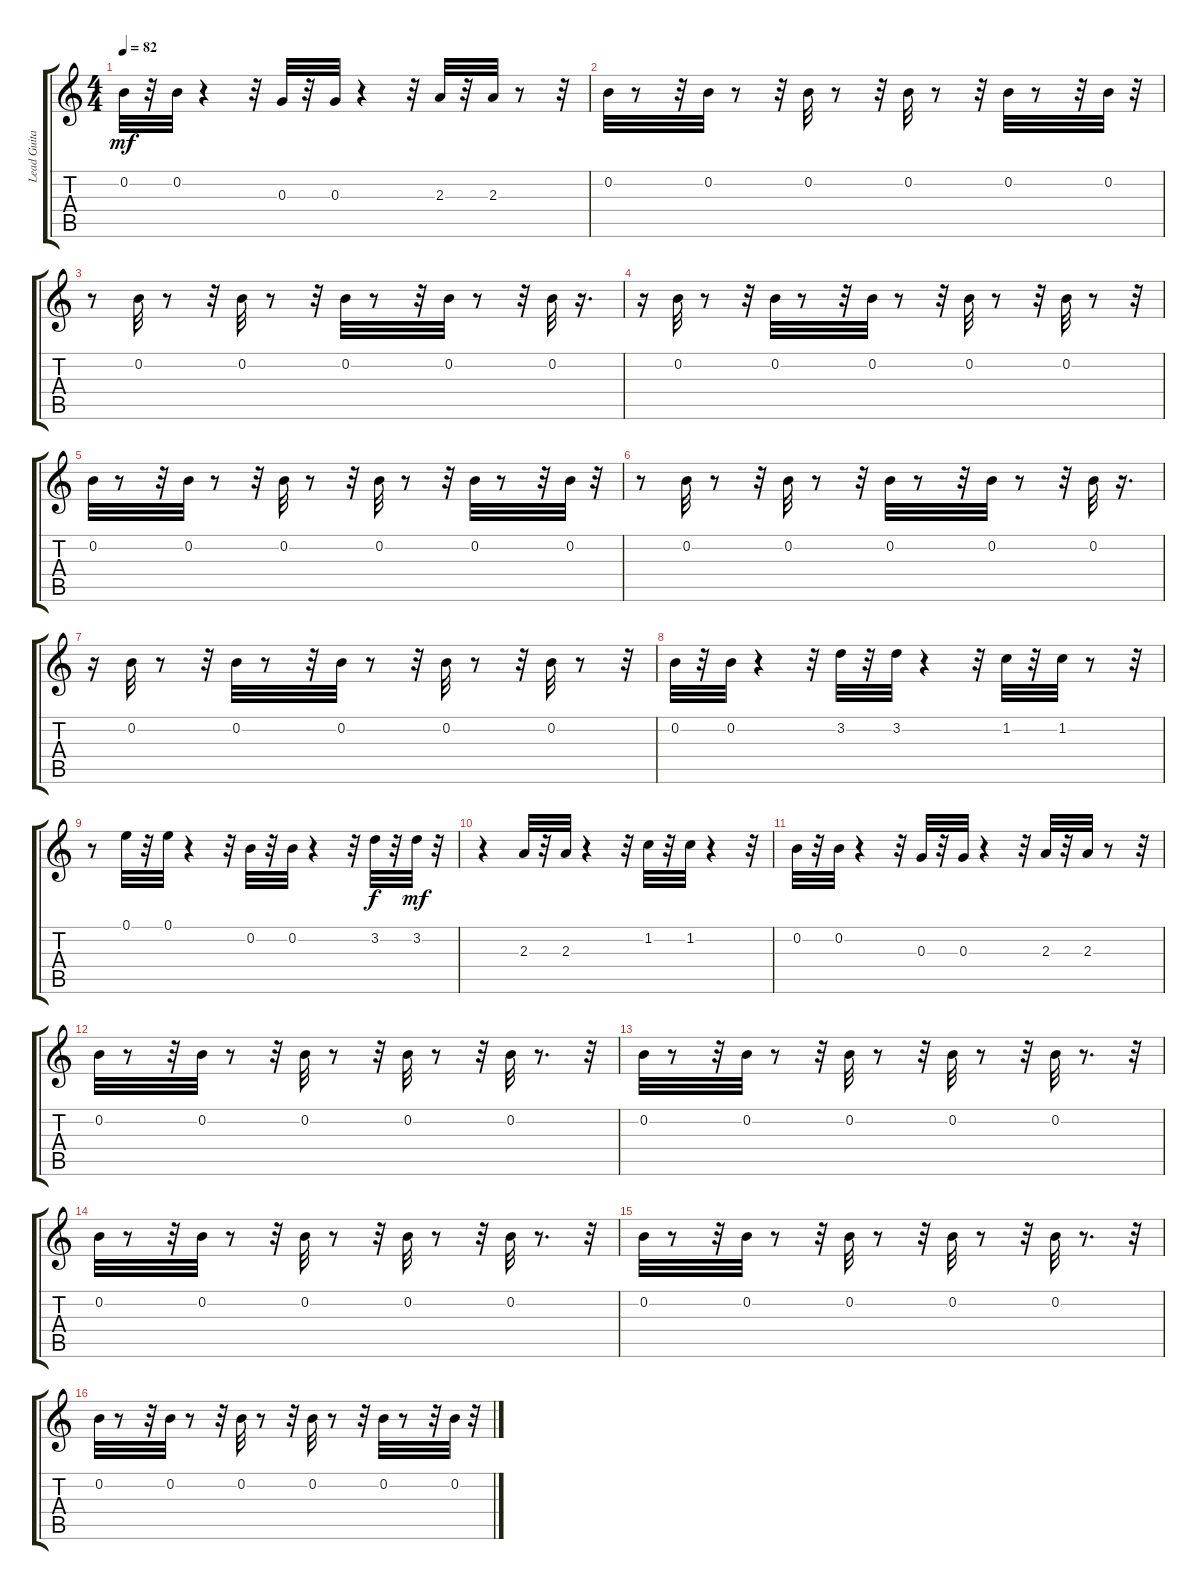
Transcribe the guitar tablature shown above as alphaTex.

\track ("Lead Guitar" "Lead Guita") {instrument overdrivenguitar}
\staff {score tabs}
\tuning (E4 B3 G3 D3 A2 D2) {hide}
\ts (4 4)
\tempo 82
\clef g2
\ks c
0.2.32{dy mf} r.32 0.2.32 r.4 r.32 0.3.32 r.32 0.3.32 r.4 r.32 2.3.32 r.32 2.3.32 r.8 r.32 |
0.2.32 r.8 r.32 0.2.32 r.8 r.32 0.2.32 r.8 r.32 0.2.32 r.8 r.32 0.2.32 r.8 r.32 0.2.32 r.32 |
r.8 0.2.32 r.8 r.32 0.2.32 r.8 r.32 0.2.32 r.8 r.32 0.2.32 r.8 r.32 0.2.32 r.16{d} |
r.16 0.2.32 r.8 r.32 0.2.32 r.8 r.32 0.2.32 r.8 r.32 0.2.32 r.8 r.32 0.2.32 r.8 r.32 |
0.2.32 r.8 r.32 0.2.32 r.8 r.32 0.2.32 r.8 r.32 0.2.32 r.8 r.32 0.2.32 r.8 r.32 0.2.32 r.32 |
r.8 0.2.32 r.8 r.32 0.2.32 r.8 r.32 0.2.32 r.8 r.32 0.2.32 r.8 r.32 0.2.32 r.16{d} |
r.16 0.2.32 r.8 r.32 0.2.32 r.8 r.32 0.2.32 r.8 r.32 0.2.32 r.8 r.32 0.2.32 r.8 r.32 |
0.2.32 r.32 0.2.32 r.4 r.32 3.2.32 r.32 3.2.32 r.4 r.32 1.2.32 r.32 1.2.32 r.8 r.32 |
r.8 0.1.32 r.32 0.1.32 r.4 r.32 0.2.32 r.32 0.2.32 r.4 r.32 3.2.32{dy f} r.32 3.2.32{dy mf} r.32 |
r.4 2.3.32 r.32 2.3.32 r.4 r.32 1.2.32 r.32 1.2.32 r.4 r.32 |
0.2.32 r.32 0.2.32 r.4 r.32 0.3.32 r.32 0.3.32 r.4 r.32 2.3.32 r.32 2.3.32 r.8 r.32 |
0.2.32 r.8 r.32 0.2.32 r.8 r.32 0.2.32 r.8 r.32 0.2.32 r.8 r.32 0.2.32 r.8{d} r.32 |
0.2.32 r.8 r.32 0.2.32 r.8 r.32 0.2.32 r.8 r.32 0.2.32 r.8 r.32 0.2.32 r.8{d} r.32 |
0.2.32 r.8 r.32 0.2.32 r.8 r.32 0.2.32 r.8 r.32 0.2.32 r.8 r.32 0.2.32 r.8{d} r.32 |
0.2.32 r.8 r.32 0.2.32 r.8 r.32 0.2.32 r.8 r.32 0.2.32 r.8 r.32 0.2.32 r.8{d} r.32 |
0.2.32 r.8 r.32 0.2.32 r.8 r.32 0.2.32 r.8 r.32 0.2.32 r.8 r.32 0.2.32 r.8 r.32 0.2.32 r.32
